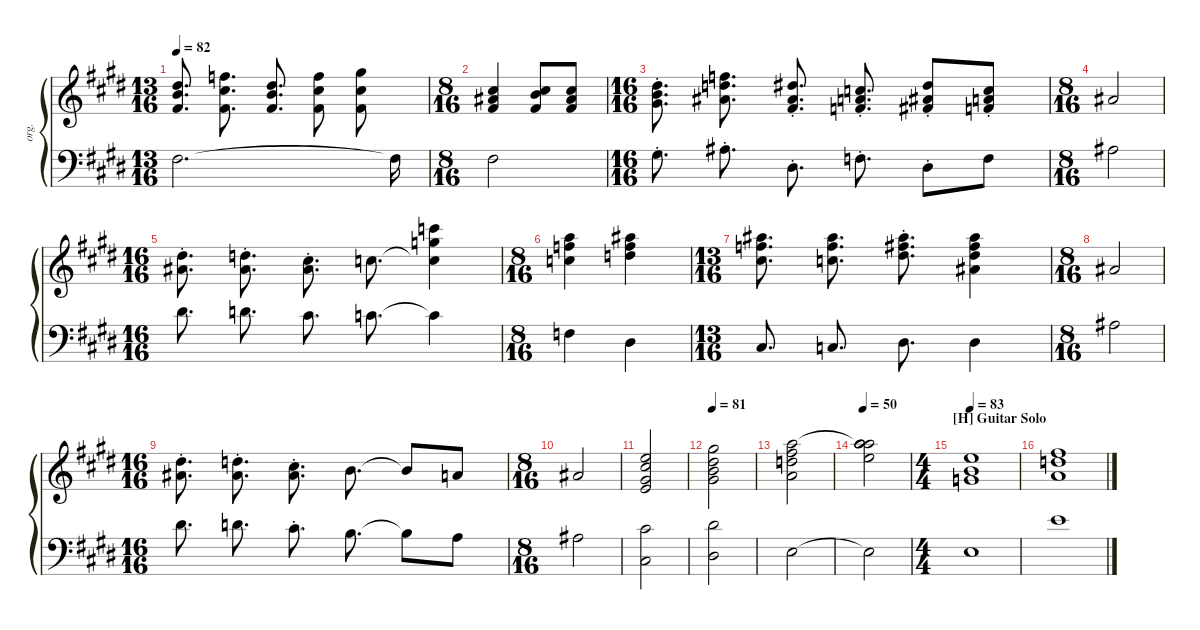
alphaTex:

\defaultSystemsLayout 4
\hideDynamics
\bracketExtendMode groupsimilarinstruments
\otherSystemsTrackNameOrientation horizontal
\chordDiagramsInScore
\track ("Organ" "org.") {instrument drawbarorgan}
\staff {score}
\tuning (E4 B3 G3 D3 A2 E2)
\ts (13 16)
\beaming (16 3 3 3 2 2)
\tempo 82
\clef g2
\ks e
(2.1{acc #} 7.1{acc forcenatural} 11.1{acc #}).8{d dy mf} (13.1{acc forcenatural} 9.1{acc #} 2.1{acc #}).8{d} (2.1{acc #} 7.1{acc forcenatural} 11.1{acc #}).8{d} (13.1{acc forcenatural} 9.1{acc #} 2.1{acc #}).8 (16.1{acc #} 9.1{acc #} 2.1{acc #}).8 |
\ts (8 16)
\beaming (8 2 2)
(2.1{acc #} 6.1{acc #} 9.1{acc #}).4 (2.1{acc #} 7.1{acc forcenatural} 9.1{acc #}).8 (9.1{acc #} 6.1{acc #} 2.1{acc #}).8 |
\ts (16 16)
\beaming (8 2 2 2 2)
(4.1{acc #} 7.1{acc forcenatural} 11.1{st acc #}).8{d beam split} (13.1{acc forcenatural} 10.1{acc forcenatural} 6.1{acc #}).8{d} (11.1{st acc #} 6.1{acc #} 2.1{acc #}).8{d} (8.1{acc forcenatural} 5.1{acc forcenatural} 1.1{st acc forcenatural}).8{d} (11.1{st acc #} 6.1{acc #} 2.1{acc #}).8 (8.1{acc forcenatural} 5.1{acc forcenatural} 1.1{st acc forcenatural}).8 |
\ts (8 16)
\beaming (8 2 2)
6.1{acc #}.2 |
\ts (16 16)
\beaming (8 2 2 2 2)
(11.1{st acc #} 6.1{acc #}).8{d beam split} (10.1{st acc forcenatural} 6.1{acc #}).8{d} (9.1{st acc #} 6.1{acc #}).8{d} 8.1{acc forcenatural}.8{d} (8.1{t acc forcenatural} 15.1{acc forcenatural} 20.1{acc forcenatural}).4 |
\ts (8 16)
\beaming (8 2 2)
(17.1{acc forcenatural} 13.1{acc forcenatural} 8.1{acc forcenatural}).4 (10.1{acc forcenatural} 13.1{acc forcenatural} 18.1{acc #}).4 |
\ts (13 16)
\beaming (16 3 3 3 2 2)
(13.1{acc forcenatural} 18.1{acc #} 9.1{acc #}).8{d} (8.1{acc forcenatural} 13.1{acc forcenatural} 18.1{acc #}).8{d} (18.1{st acc #} 14.1{acc #} 11.1{acc #}).8{d} (18.1{acc #} 14.1{acc #} 11.1{acc #} 6.1{acc #}).4 |
\ts (8 16)
\beaming (8 2 2)
6.1{acc #}.2 |
\ts (16 16)
\beaming (8 2 2 2 2)
(11.1{st acc #} 6.1{acc #}).8{d beam split} (10.1{st acc forcenatural} 6.1{acc #}).8{d} (9.1{st acc #} 6.1{acc #}).8{d} 7.1{acc forcenatural}.8{d} 7.1{t acc forcenatural}.8 5.1{acc forcenatural}.8 |
\ts (8 16)
\beaming (8 2 2)
6.1{acc #}.2 |
(0.1{acc forcenatural} 4.1{acc #} 9.1{acc #} 12.1{acc forcenatural}).2 |
\tempo 81
(16.1{acc #} 11.1{acc #} 7.1{acc forcenatural} 4.1{acc #}).2 |
(5.1{acc forcenatural} 10.1{acc forcenatural} 14.1{acc #} 17.1{acc forcenatural}).2 |
\tempo 50
(17.1{t acc forcenatural} 17.1{t acc #} 12.1{acc forcenatural} 17.1{t acc forcenatural} 17.1{t acc forcenatural}).2 |
\ts (4 4)
\beaming (8 2 2 2 2)
\section ("H" "Guitar Solo")
\tempo 83
(12.1{acc forcenatural} 7.1{acc forcenatural} 3.1{acc forcenatural}).1 |
(5.1{acc forcenatural} 10.1{acc forcenatural} 14.1{acc #}).1
\staff {score}
\tuning (E4 B3 G3 D3 A2 E2)
\clef f4
\ottava regular
\simile none
\ks e
-10.1{acc #}.2{d dy mf} -10.1{t acc #}.16 |
-10.1{acc #}.2 |
-8.1{st acc #}.8{d beam split} 3.3{st acc #}.8{d} -13.1{st acc #}.8{d} 3.4{st acc forcenatural}.8{d} -13.1{st acc #}.8 3.4{acc forcenatural}.8 |
3.3{acc #}.2 |
-1.1{acc #}.8{d beam split} 3.2{acc forcenatural}.8{d} 2.2{acc #}.8{d} 1.2{acc forcenatural}.8{d} 1.2{t acc forcenatural}.4 |
3.4{acc forcenatural}.4 -13.1{acc #}.4 |
-15.1{acc #}.8{d} 3.5{acc forcenatural}.8{d} -13.1{acc #}.8{d} -13.1{acc #}.4 |
3.3{acc #}.2 |
-1.1{acc #}.8{d beam split} 3.2{acc forcenatural}.8{d} -3.1{st acc #}.8{d} -5.1{acc forcenatural}.8{d} -5.1{t acc forcenatural}.8 -7.1{acc forcenatural}.8 |
3.3{acc #}.2 |
(-3.1{acc #} -15.1{acc #}).2 |
(-13.1{acc #} -1.1{acc #}).2 |
-12.1{acc forcenatural}.2 |
-12.1{t acc forcenatural}.2 |
-12.1{acc forcenatural}.1 |
0.1{acc forcenatural}.1
